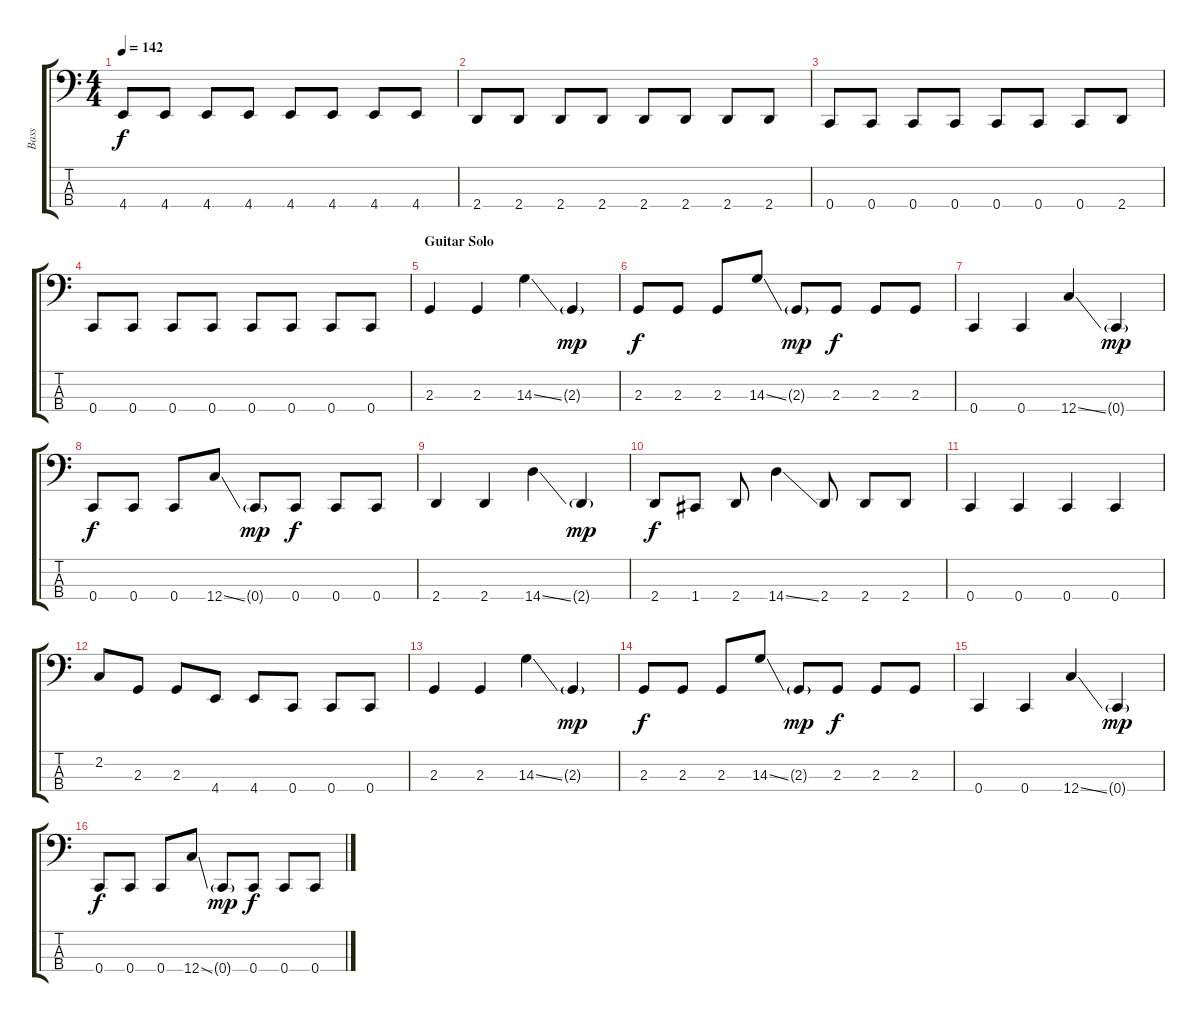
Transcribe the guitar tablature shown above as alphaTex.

\track ("Bass" "Bass") {instrument electricbassfinger}
\staff {score tabs}
\tuning (Eb2 Bb1 F1 C1) {hide}
\ts (4 4)
\tempo 142
\clef f4
\ks c
4.4.8{dy f} 4.4.8 4.4.8 4.4.8 4.4.8 4.4.8 4.4.8 4.4.8 |
2.4.8 2.4.8 2.4.8 2.4.8 2.4.8 2.4.8 2.4.8 2.4.8 |
0.4.8 0.4.8 0.4.8 0.4.8 0.4.8 0.4.8 0.4.8 2.4.8 |
0.4.8 0.4.8 0.4.8 0.4.8 0.4.8 0.4.8 0.4.8 0.4.8 |
\section ("" "Guitar Solo")
2.3.4 2.3.4 14.3{ss}.4 2.3{g}.4{dy mp} |
2.3.8{dy f} 2.3.8 2.3.8 14.3{ss}.8 2.3{g}.8{dy mp} 2.3.8{dy f} 2.3.8 2.3.8 |
0.4.4 0.4.4 12.4{ss}.4 0.4{g}.4{dy mp} |
0.4.8{dy f} 0.4.8 0.4.8 12.4{ss}.8 0.4{g}.8{dy mp} 0.4.8{dy f} 0.4.8 0.4.8 |
2.4.4 2.4.4 14.4{ss}.4 2.4{g}.4{dy mp} |
2.4.8{dy f} 1.4.8 2.4.8 14.4{ss}.4 2.4.8 2.4.8 2.4.8 |
0.4.4 0.4.4 0.4.4 0.4.4 |
2.2.8 2.3.8 2.3.8 4.4.8 4.4.8 0.4.8 0.4.8 0.4.8 |
2.3.4 2.3.4 14.3{ss}.4 2.3{g}.4{dy mp} |
2.3.8{dy f} 2.3.8 2.3.8 14.3{ss}.8 2.3{g}.8{dy mp} 2.3.8{dy f} 2.3.8 2.3.8 |
0.4.4 0.4.4 12.4{ss}.4 0.4{g}.4{dy mp} |
0.4.8{dy f} 0.4.8 0.4.8 12.4{ss}.8 0.4{g}.8{dy mp} 0.4.8{dy f} 0.4.8 0.4.8
